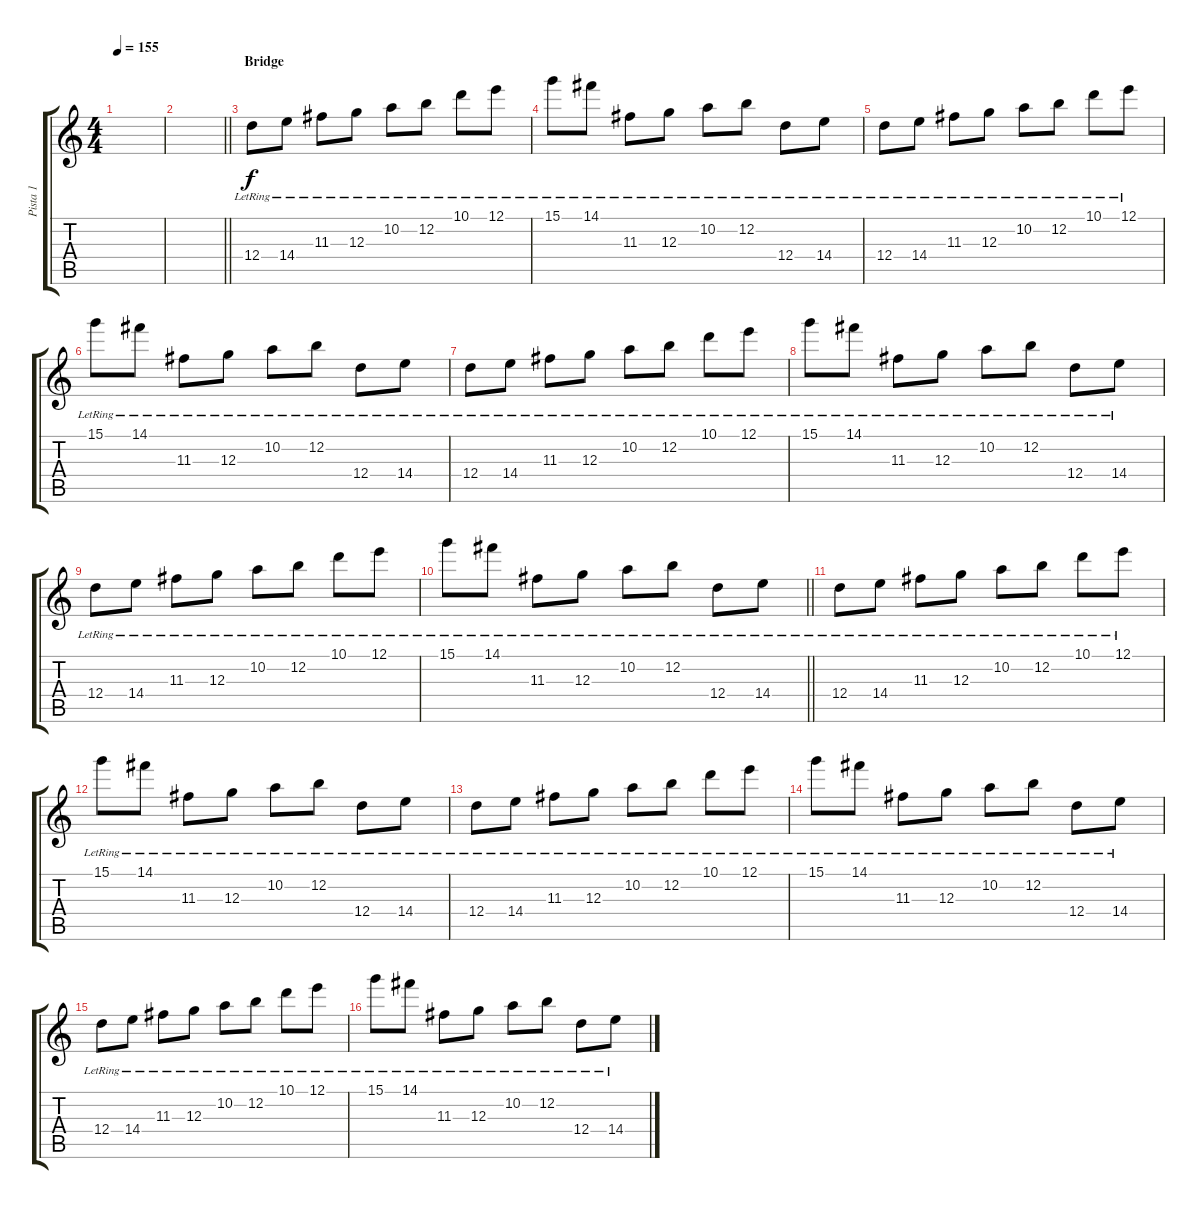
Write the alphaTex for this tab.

\track ("Pista 1" "Pista 1") {instrument electricguitarjazz}
\staff {score tabs}
\tuning (E4 B3 G3 D3 A2 E2) {hide}
\ts (4 4)
\tempo 155
\clef g2
\ks c
|
\barLineRight lightlight
|
\section ("" "Bridge")
12.4{lr}.8{instrument electricguitarjazz} 14.4{lr}.8 11.3{lr}.8 12.3{lr}.8 10.2{lr}.8 12.2{lr}.8 10.1{lr}.8 12.1{lr}.8 |
15.1{lr}.8 14.1{lr}.8 11.3{lr}.8 12.3{lr}.8 10.2{lr}.8 12.2{lr}.8 12.4{lr}.8 14.4{lr}.8 |
12.4{lr}.8{instrument electricguitarjazz} 14.4{lr}.8 11.3{lr}.8 12.3{lr}.8 10.2{lr}.8 12.2{lr}.8 10.1{lr}.8 12.1{lr}.8 |
15.1{lr}.8 14.1{lr}.8 11.3{lr}.8 12.3{lr}.8 10.2{lr}.8 12.2{lr}.8 12.4{lr}.8 14.4{lr}.8 |
12.4{lr}.8{instrument electricguitarjazz} 14.4{lr}.8 11.3{lr}.8 12.3{lr}.8 10.2{lr}.8 12.2{lr}.8 10.1{lr}.8 12.1{lr}.8 |
15.1{lr}.8 14.1{lr}.8 11.3{lr}.8 12.3{lr}.8 10.2{lr}.8 12.2{lr}.8 12.4{lr}.8 14.4{lr}.8 |
12.4{lr}.8{instrument electricguitarjazz} 14.4{lr}.8 11.3{lr}.8 12.3{lr}.8 10.2{lr}.8 12.2{lr}.8 10.1{lr}.8 12.1{lr}.8 |
\barLineRight lightlight
15.1{lr}.8 14.1{lr}.8 11.3{lr}.8 12.3{lr}.8 10.2{lr}.8 12.2{lr}.8 12.4{lr}.8 14.4{lr}.8 |
\section ("" "")
12.4{lr}.8{instrument electricguitarjazz} 14.4{lr}.8 11.3{lr}.8 12.3{lr}.8 10.2{lr}.8 12.2{lr}.8 10.1{lr}.8 12.1{lr}.8 |
15.1{lr}.8 14.1{lr}.8 11.3{lr}.8 12.3{lr}.8 10.2{lr}.8 12.2{lr}.8 12.4{lr}.8 14.4{lr}.8 |
12.4{lr}.8{instrument electricguitarjazz} 14.4{lr}.8 11.3{lr}.8 12.3{lr}.8 10.2{lr}.8 12.2{lr}.8 10.1{lr}.8 12.1{lr}.8 |
15.1{lr}.8 14.1{lr}.8 11.3{lr}.8 12.3{lr}.8 10.2{lr}.8 12.2{lr}.8 12.4{lr}.8 14.4{lr}.8 |
12.4{lr}.8{instrument electricguitarjazz} 14.4{lr}.8 11.3{lr}.8 12.3{lr}.8 10.2{lr}.8 12.2{lr}.8 10.1{lr}.8 12.1{lr}.8 |
15.1{lr}.8 14.1{lr}.8 11.3{lr}.8 12.3{lr}.8 10.2{lr}.8 12.2{lr}.8 12.4{lr}.8 14.4{lr}.8
